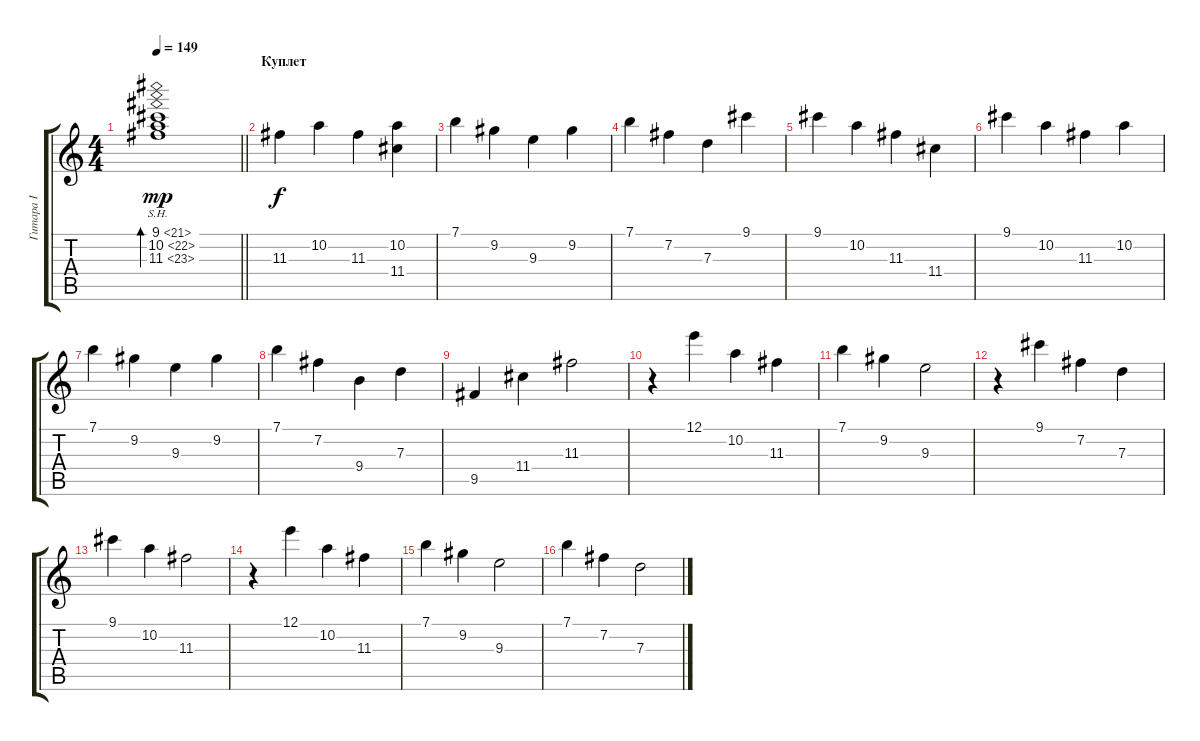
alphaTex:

\track ("Гитара I" "Гитара I") {instrument distortionguitar}
\staff {score tabs}
\tuning (E4 B3 G3 D3 A2 E2) {hide}
\ts (4 4)
\tempo 149
\clef g2
\barLineRight lightlight
\ks c
(9.1{sh 12} 10.2{sh 12} 11.3{sh 12}).1{bd 120 dy mp} |
\section ("" "Куплет")
11.3.4{dy f} 10.2.4 11.3.4 (10.2 11.4).4 |
7.1.4 9.2.4 9.3.4 9.2.4 |
7.1.4 7.2.4 7.3.4 9.1.4 |
9.1.4 10.2.4 11.3.4 11.4.4 |
9.1.4 10.2.4 11.3.4 10.2.4 |
7.1.4 9.2.4 9.3.4 9.2.4 |
7.1.4 7.2.4 9.4.4 7.3.4 |
9.5.4 11.4.4 11.3.2 |
r.4 12.1.4 10.2.4 11.3.4 |
7.1.4 9.2.4 9.3.2 |
r.4 9.1.4 7.2.4 7.3.4 |
9.1.4 10.2.4 11.3.2 |
r.4 12.1.4 10.2.4 11.3.4 |
7.1.4 9.2.4 9.3.2 |
7.1.4 7.2.4 7.3.2
